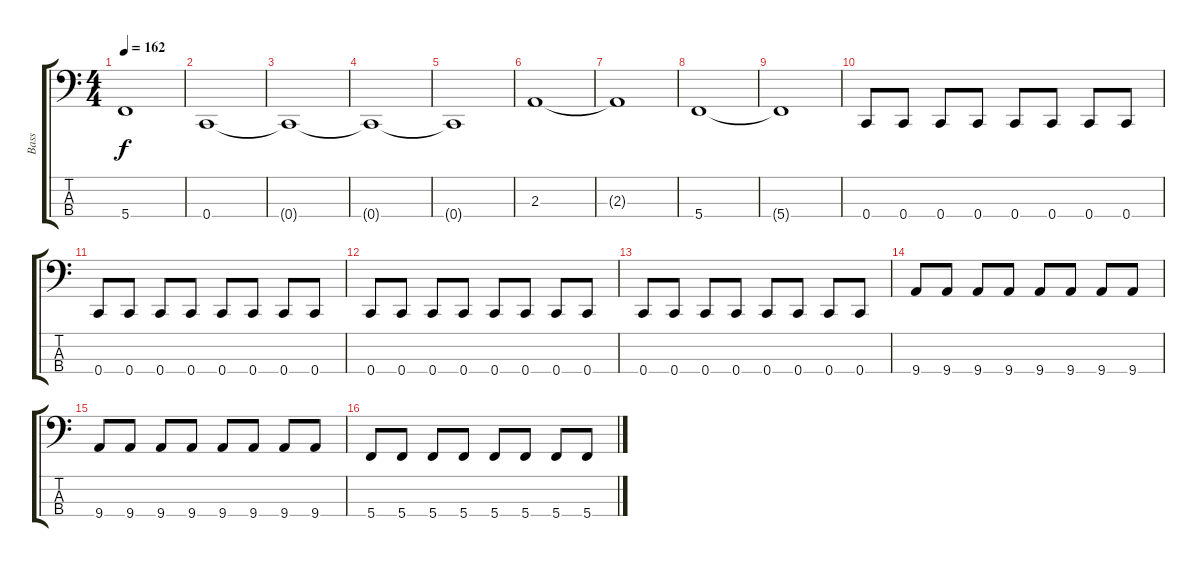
\track ("Bass" "Bass") {instrument electricbasspick}
\staff {score tabs}
\tuning (F2 C2 G1 C1) {hide}
\ts (4 4)
\tempo 162
\clef f4
\ks c
5.4{t}.1{dy f} |
0.4.1 |
0.4{t}.1 |
0.4{t}.1 |
0.4{t}.1 |
2.3.1 |
2.3{t}.1 |
5.4.1 |
5.4{t}.1 |
0.4.8 0.4.8 0.4.8 0.4.8 0.4.8 0.4.8 0.4.8 0.4.8 |
0.4.8 0.4.8 0.4.8 0.4.8 0.4.8 0.4.8 0.4.8 0.4.8 |
0.4.8 0.4.8 0.4.8 0.4.8 0.4.8 0.4.8 0.4.8 0.4.8 |
0.4.8 0.4.8 0.4.8 0.4.8 0.4.8 0.4.8 0.4.8 0.4.8 |
9.4.8 9.4.8 9.4.8 9.4.8 9.4.8 9.4.8 9.4.8 9.4.8 |
9.4.8 9.4.8 9.4.8 9.4.8 9.4.8 9.4.8 9.4.8 9.4.8 |
5.4.8 5.4.8 5.4.8 5.4.8 5.4.8 5.4.8 5.4.8 5.4.8
